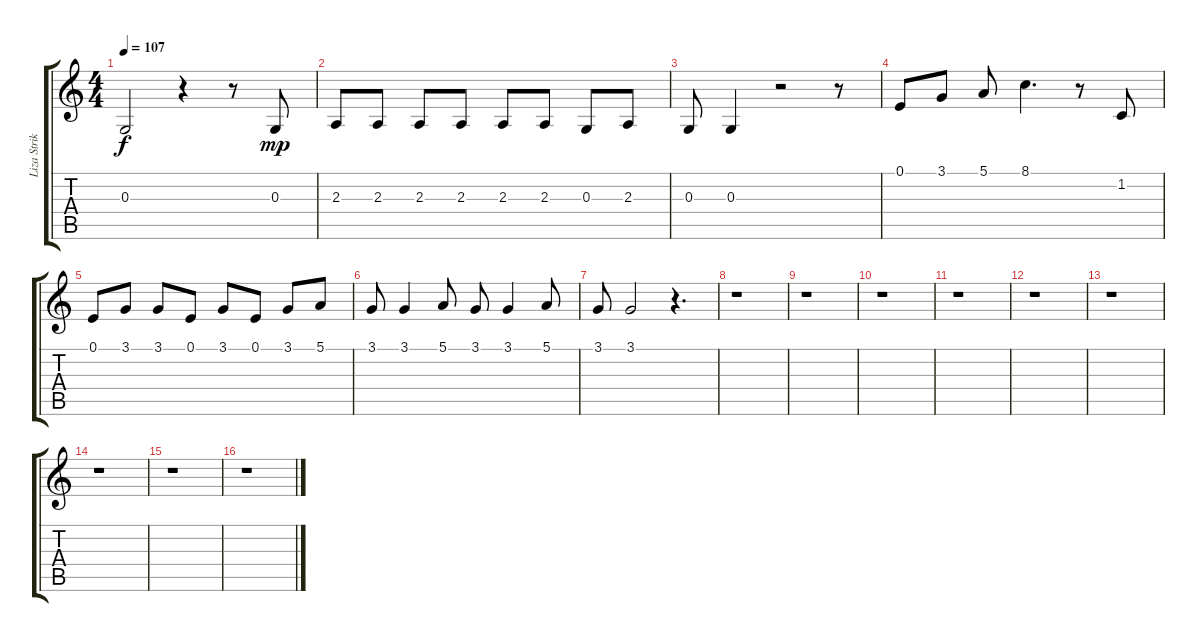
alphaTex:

\track ("Liza Strike" "Liza Strik") {instrument clarinet}
\staff {score tabs}
\tuning (E4 B3 G3 D3 A2 E2) {hide}
\ts (4 4)
\tempo 107
\clef g2
\ks c
0.3{t}.2{dy f} r.4 r.8 0.3.8{dy mp} |
2.3.8 2.3.8 2.3.8 2.3.8 2.3.8 2.3.8 0.3.8 2.3.8 |
0.3.8 0.3.4 r.2 r.8 |
0.1.8 3.1.8 5.1.8 8.1.4{d} r.8 1.2.8 |
0.1.8 3.1.8 3.1.8 0.1.8 3.1.8 0.1.8 3.1.8 5.1.8 |
3.1.8 3.1.4 5.1.8 3.1.8 3.1.4 5.1.8 |
3.1.8 3.1.2 r.4{d} |
r.1 |
r.1 |
r.1 |
r.1 |
r.1 |
r.1 |
r.1 |
r.1 |
r.1
